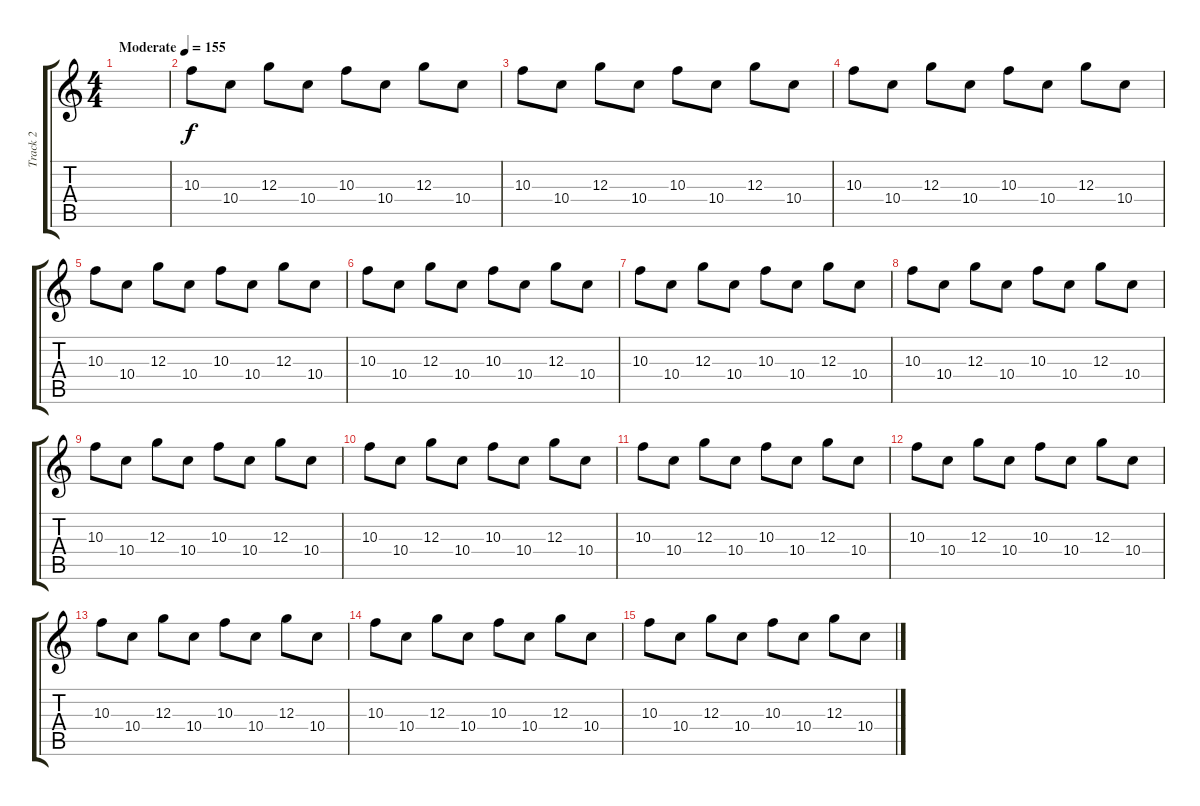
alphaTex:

\track ("Track 2" "Track 2") {instrument distortionguitar}
\staff {score tabs}
\tuning (E4 B3 G3 D3 A2 E2) {hide}
\ts (4 4)
\tempo (155 "Moderate")
\clef g2
\ks c
|
10.3.8 10.4.8 12.3.8 10.4.8 10.3.8 10.4.8 12.3.8 10.4.8 |
10.3.8 10.4.8 12.3.8 10.4.8 10.3.8 10.4.8 12.3.8 10.4.8 |
10.3.8 10.4.8 12.3.8 10.4.8 10.3.8 10.4.8 12.3.8 10.4.8 |
10.3.8 10.4.8 12.3.8 10.4.8 10.3.8 10.4.8 12.3.8 10.4.8 |
10.3.8 10.4.8 12.3.8 10.4.8 10.3.8 10.4.8 12.3.8 10.4.8 |
10.3.8 10.4.8 12.3.8 10.4.8 10.3.8 10.4.8 12.3.8 10.4.8 |
10.3.8 10.4.8 12.3.8 10.4.8 10.3.8 10.4.8 12.3.8 10.4.8 |
10.3.8 10.4.8 12.3.8 10.4.8 10.3.8 10.4.8 12.3.8 10.4.8 |
10.3.8 10.4.8 12.3.8 10.4.8 10.3.8 10.4.8 12.3.8 10.4.8 |
10.3.8 10.4.8 12.3.8 10.4.8 10.3.8 10.4.8 12.3.8 10.4.8 |
10.3.8 10.4.8 12.3.8 10.4.8 10.3.8 10.4.8 12.3.8 10.4.8 |
10.3.8 10.4.8 12.3.8 10.4.8 10.3.8 10.4.8 12.3.8 10.4.8 |
10.3.8 10.4.8 12.3.8 10.4.8 10.3.8 10.4.8 12.3.8 10.4.8 |
10.3.8 10.4.8 12.3.8 10.4.8 10.3.8 10.4.8 12.3.8 10.4.8
